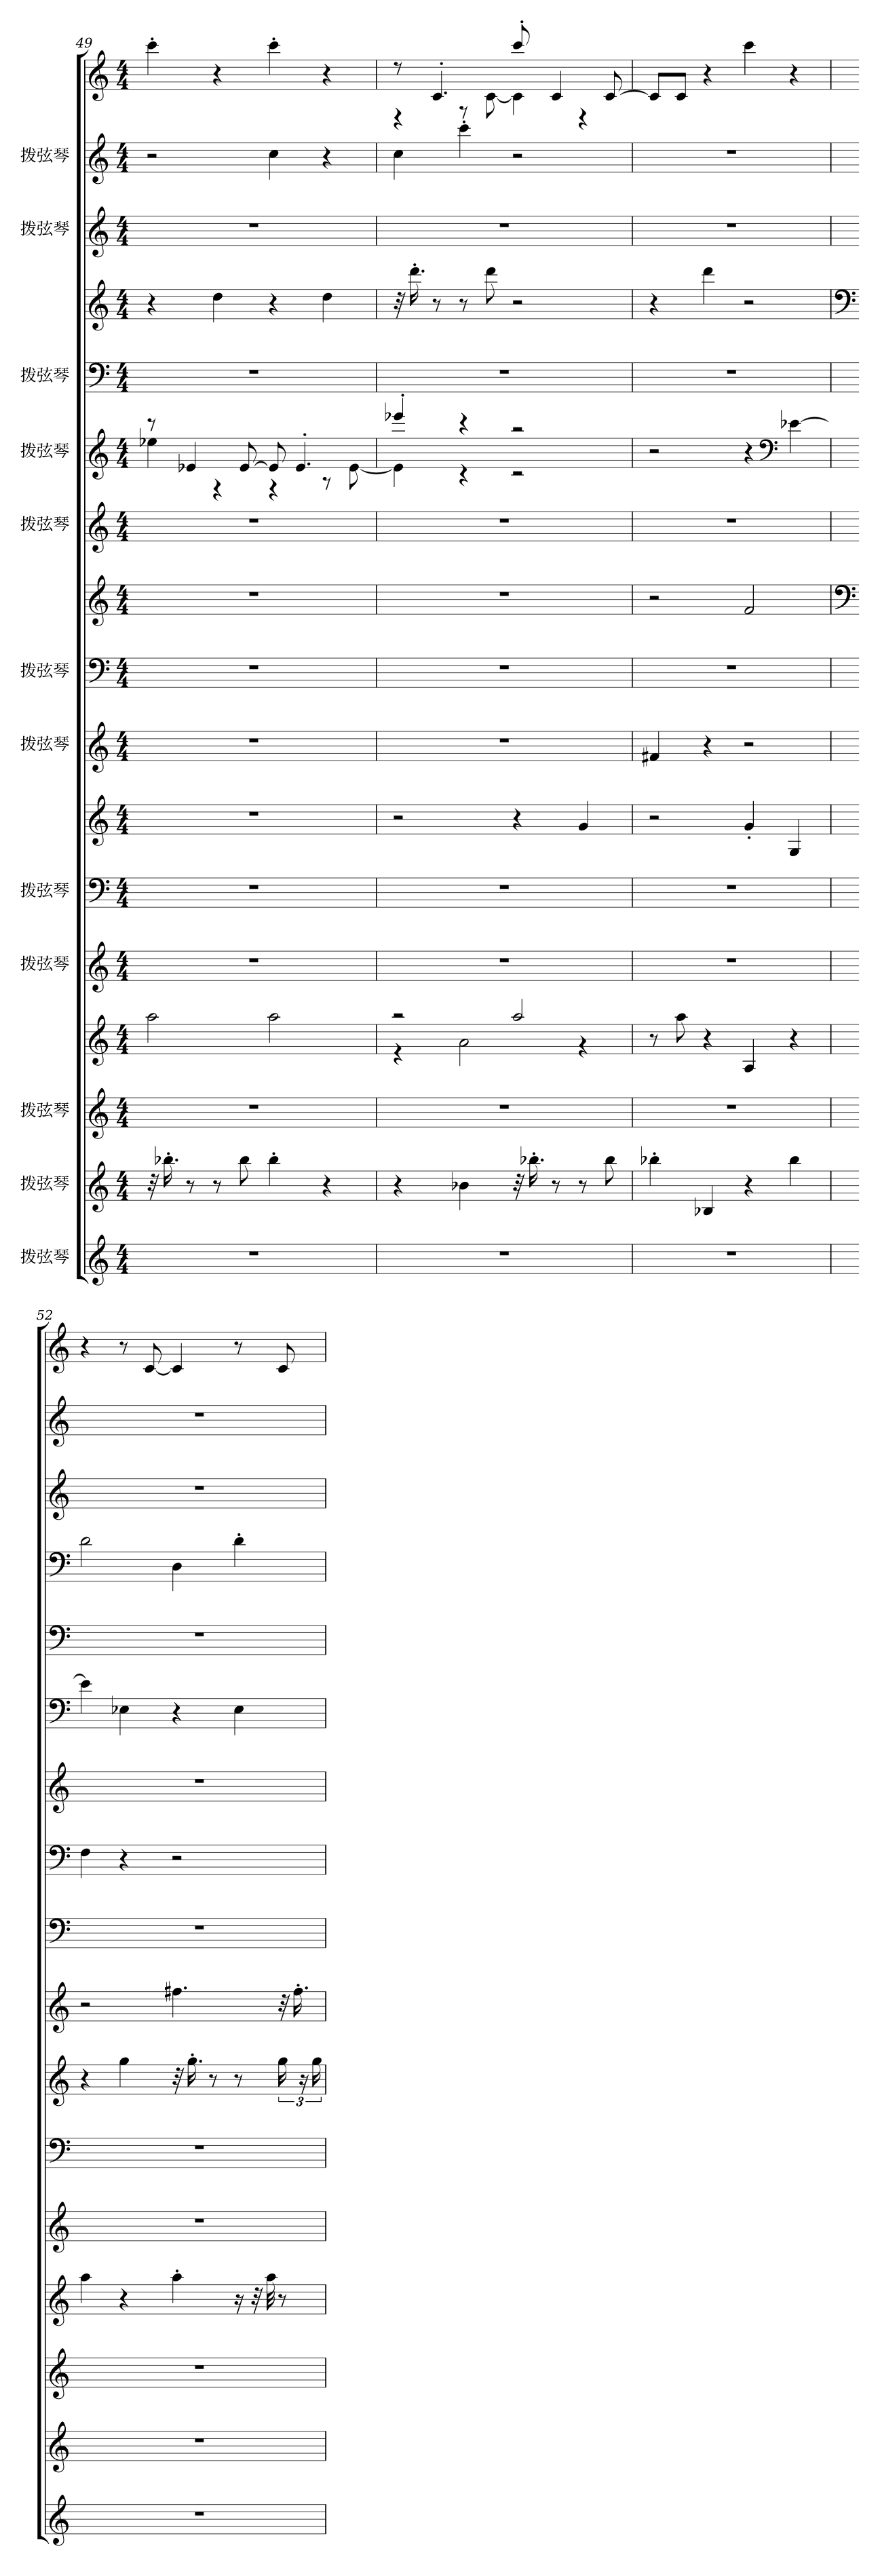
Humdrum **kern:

**kern	**kern	**kern	**kern	**kern	**kern	**kern	**kern	**kern	**kern	**kern	**kern	**kern	**kern	**kern	**kern	**kern
*part12	*part11	*part10	*part10	*part9	*part8	*part8	*part7	*part6	*part6	*part5	*part4	*part3	*part3	*part2	*part1	*part1
*staff17	*staff16	*staff15	*staff14	*staff13	*staff12	*staff11	*staff10	*staff9	*staff8	*staff7	*staff6	*staff5	*staff4	*staff3	*staff2	*staff1
*I"拨弦琴	*I"拨弦琴	*I"拨弦琴	*	*I"拨弦琴	*I"拨弦琴	*	*I"拨弦琴	*I"拨弦琴	*	*I"拨弦琴	*I"拨弦琴	*I"拨弦琴	*	*I"拨弦琴	*I"拨弦琴	*
*clefG2	*clefG2	*clefG2	*clefG2	*clefG2	*clefF4	*clefG2	*clefG2	*clefF4	*clefG2	*clefG2	*clefG2	*clefF4	*clefG2	*clefG2	*clefG2	*clefG2
*k[]	*k[]	*k[]	*k[]	*k[]	*k[]	*k[]	*k[]	*k[]	*k[]	*k[]	*k[]	*k[]	*k[]	*k[]	*k[]	*k[]
*M4/4	*M4/4	*M4/4	*M4/4	*M4/4	*M4/4	*M4/4	*M4/4	*M4/4	*M4/4	*M4/4	*M4/4	*M4/4	*M4/4	*M4/4	*M4/4	*M4/4
=49	=49	=49	=49	=49	=49	=49	=49	=49	=49	=49	=49	=49	=49	=49	=49	=49
*	*	*	*	*	*	*	*	*	*	*	*^	*	*	*	*	*
1r	32r	1r	2aa\	1r	1r	1r	1r	1r	1r	1r	8r	4ee-X\	1r	4r	1r	2r	4ccc'\
.	16.bb-X'\	.	.	.	.	.	.	.	.	.	.	.	.	.	.	.	.
.	8r	.	.	.	.	.	.	.	.	.	4e-X/	.	.	.	.	.	.
.	8r	.	.	.	.	.	.	.	.	.	.	4r	.	4dd\	.	.	4r
.	8bb-\	.	.	.	.	.	.	.	.	.	[8e-/	.	.	.	.	.	.
.	4bb-'\	.	2aa\	.	.	.	.	.	.	.	8e-/]	4r	.	4r	.	4cc\	4ccc'\
.	.	.	.	.	.	.	.	.	.	.	4.e-'/	.	.	.	.	.	.
.	4r	.	.	.	.	.	.	.	.	.	.	8r	.	4dd\	.	4r	4r
.	.	.	.	.	.	.	.	.	.	.	.	[8e-\	.	.	.	.	.
=50	=50	=50	=50	=50	=50	=50	=50	=50	=50	=50	=50	=50	=50	=50	=50	=50	=50
*	*	*	*^	*	*	*	*	*	*	*	*	*	*	*	*	*	*^
1r	4r	1r	2r	4r	1r	1r	2r	1r	1r	1r	1r	4eee-X'/	4e-\]	1r	32r	1r	4cc\	8r	4r
.	.	.	.	.	.	.	.	.	.	.	.	.	.	.	16.ddd'\	.	.	.	.
.	.	.	.	.	.	.	.	.	.	.	.	.	.	.	8r	.	.	4.c'/	.
.	4b-X\	.	.	2a\	.	.	.	.	.	.	.	4r	4r	.	8r	.	4ccc'\	.	8r
.	.	.	.	.	.	.	.	.	.	.	.	.	.	.	8ddd\	.	.	.	[8c\
.	32r	.	2aa/	.	.	.	4r	.	.	.	.	2r	2r	.	2r	.	2r	8ccc'/	4c\]
.	16.bb-X'\	.	.	.	.	.	.	.	.	.	.	.	.	.	.	.	.	.	.
.	8r	.	.	.	.	.	.	.	.	.	.	.	.	.	.	.	.	4c/	.
.	8r	.	.	4r	.	.	4g/	.	.	.	.	.	.	.	.	.	.	.	4r
.	8bb-\	.	.	.	.	.	.	.	.	.	.	.	.	.	.	.	.	[8c/	.
*	*	*	*v	*v	*	*	*	*	*	*	*	*v	*v	*	*	*	*	*v	*v
!!LO:PB:g=z
=51	=51	=51	=51	=51	=51	=51	=51	=51	=51	=51	=51	=51	=51	=51	=51	=51
1r	4bb-X'\	1r	8r	1r	1r	2r	4f#X/	1r	2r	1r	2r	1r	4r	1r	1r	8c/L]
.	.	.	8aa\	.	.	.	.	.	.	.	.	.	.	.	.	8c/J
.	4B-X/	.	4r	.	.	.	4r	.	.	.	.	.	4ddd\	.	.	4r
.	4r	.	4A/	.	.	4g'/	2r	.	2f/	.	4r	.	2r	.	.	4ccc\
*	*	*	*	*	*	*	*	*	*	*	*clefF4	*	*	*	*	*
.	4bb-\	.	4r	.	.	4G/	.	.	.	.	[4e-X\	.	.	.	.	4r
=52	=52	=52	=52	=52	=52	=52	=52	=52	=52	=52	=52	=52	=52	=52	=52	=52
*	*	*	*	*	*	*	*	*	*clefF4	*	*	*	*clefF4	*	*	*
1r	1r	1r	4aa\	1r	1r	4r	2r	1r	4F\	1r	4e-\]	1r	2d\	1r	1r	4r
.	.	.	4r	.	.	4gg\	.	.	4r	.	4E-X\	.	.	.	.	8r
.	.	.	.	.	.	.	.	.	.	.	.	.	.	.	.	[8c/
.	.	.	4aa'\	.	.	32r	4.ff#X\	.	2r	.	4r	.	4D\	.	.	4c/]
.	.	.	.	.	.	16.gg'\	.	.	.	.	.	.	.	.	.	.
.	.	.	.	.	.	8r	.	.	.	.	.	.	.	.	.	.
.	.	.	16r	.	.	8r	.	.	.	.	4E-\	.	4d'\	.	.	8r
.	.	.	32r	.	.	.	.	.	.	.	.	.	.	.	.	.
.	.	.	32aa\	.	.	.	.	.	.	.	.	.	.	.	.	.
.	.	.	8r	.	.	24gg\	32r	.	.	.	.	.	.	.	.	8c/
.	.	.	.	.	.	.	16.ff#'\	.	.	.	.	.	.	.	.	.
.	.	.	.	.	.	24r	.	.	.	.	.	.	.	.	.	.
.	.	.	.	.	.	24gg\	.	.	.	.	.	.	.	.	.	.
=	=	=	=	=	=	=	=	=	=	=	=	=	=	=	=	=
*-	*-	*-	*-	*-	*-	*-	*-	*-	*-	*-	*-	*-	*-	*-	*-	*-
